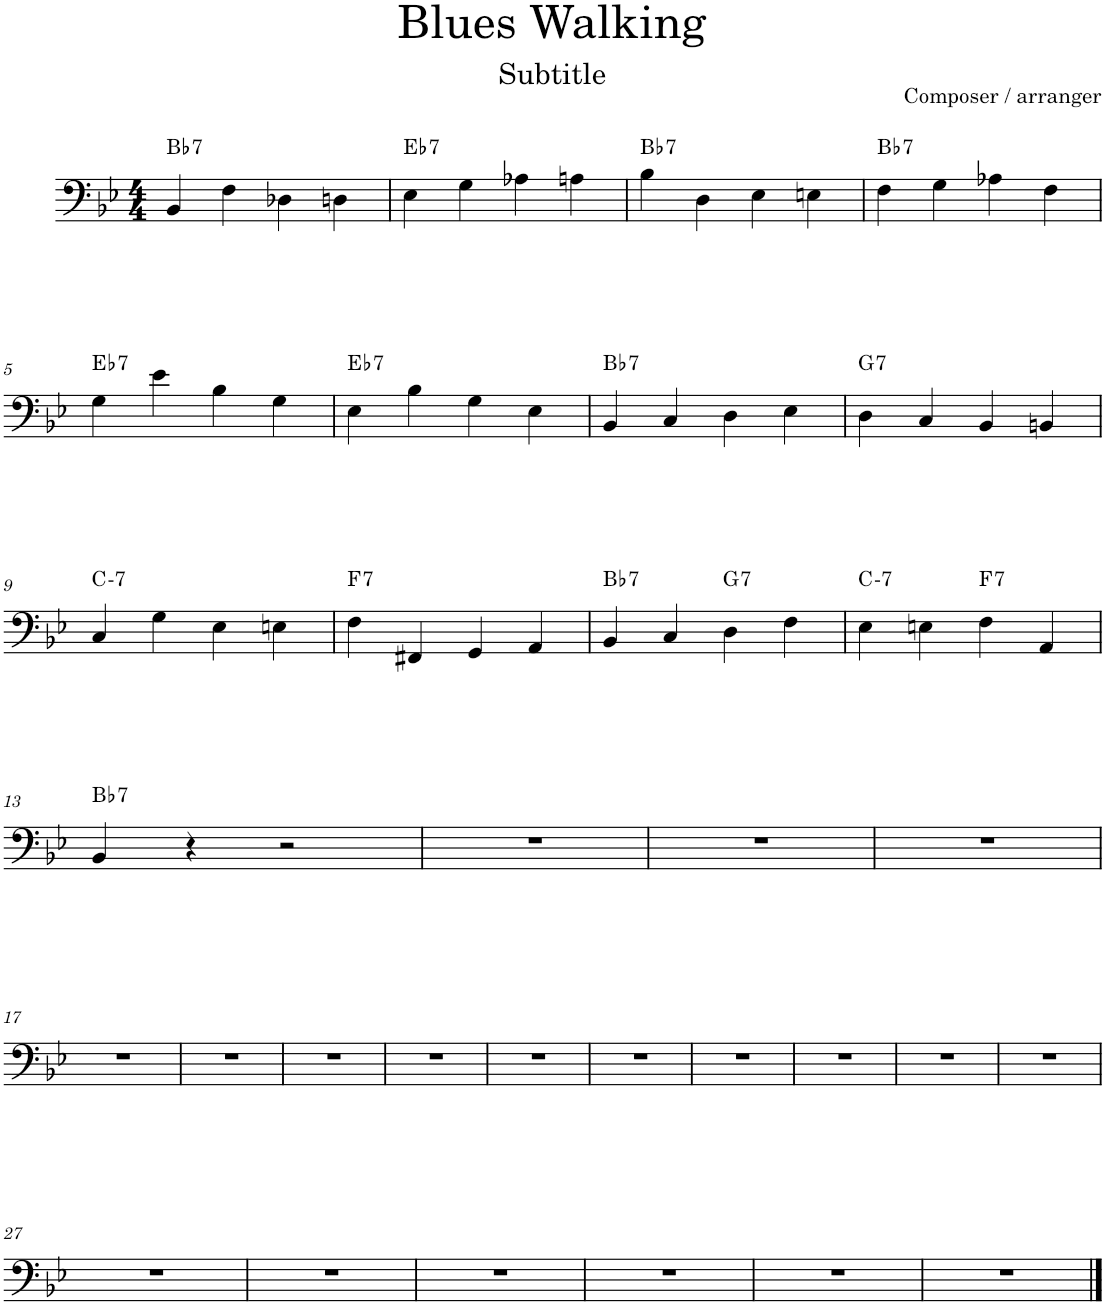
**kern	**harte
*part1	*part1
*staff1	*
*I"Fretless Electric Bass	*
*I'Frtl. El. B.	*
*clefF4	*
*Trd7c12	*
*k[b-e-]	*
*M4/4	*
=1	=1
!	!LO:H:kt=7
4BB-/	Bb:7
4F\	.
4D-X\	.
4Dn\	.
=2	=2
!	!LO:H:kt=7
4E-\	Eb:7
4G\	.
4A-X\	.
4An\	.
=3	=3
!	!LO:H:kt=7
4B-\	Bb:7
4D\	.
4E-\	.
4En\	.
=4	=4
!	!LO:H:kt=7
4F\	Bb:7
4G\	.
4A-X\	.
4F\	.
!!LO:LB:g=z
=5	=5
!	!LO:H:kt=7
4G\	Eb:7
4e-\	.
4B-\	.
4G\	.
=6	=6
!	!LO:H:kt=7
4E-\	Eb:7
4B-\	.
4G\	.
4E-\	.
=7	=7
!	!LO:H:kt=7
4BB-/	Bb:7
4C/	.
4D\	.
4E-\	.
=8	=8
!	!LO:H:kt=7
4D\	G:7
4C/	.
4BB-/	.
4BBn/	.
!!LO:LB:g=z
=9	=9
!	!LO:H:kt=7
4C/	C:min7
4G\	.
4E-\	.
4En\	.
=10	=10
!	!LO:H:kt=7
4F\	F:7
4FF#X/	.
4GG/	.
4AA/	.
=11	=11
!	!LO:H:kt=7
4BB-/	Bb:7
4C/	.
!	!LO:H:kt=7
4D\	G:7
4F\	.
=12	=12
!	!LO:H:kt=7
4E-\	C:min7
4En\	.
!	!LO:H:kt=7
4F\	F:7
4AA/	.
!!LO:LB:g=z
=13	=13
!	!LO:H:kt=7
4BB-/	Bb:7
4r	.
2r	.
=14	=14
1r	.
=15	=15
1r	.
=16	=16
1r	.
!!LO:LB:g=z
=17	=17
1r	.
=18	=18
1r	.
=19	=19
1r	.
=20	=20
1r	.
=21	=21
1r	.
=22	=22
1r	.
=23	=23
1r	.
=24	=24
1r	.
=25	=25
1r	.
=26	=26
1r	.
!!LO:LB:g=z
=27	=27
1r	.
=28	=28
1r	.
=29	=29
1r	.
=30	=30
1r	.
=31	=31
1r	.
=32	=32
1r	.
==	==
*-	*-
